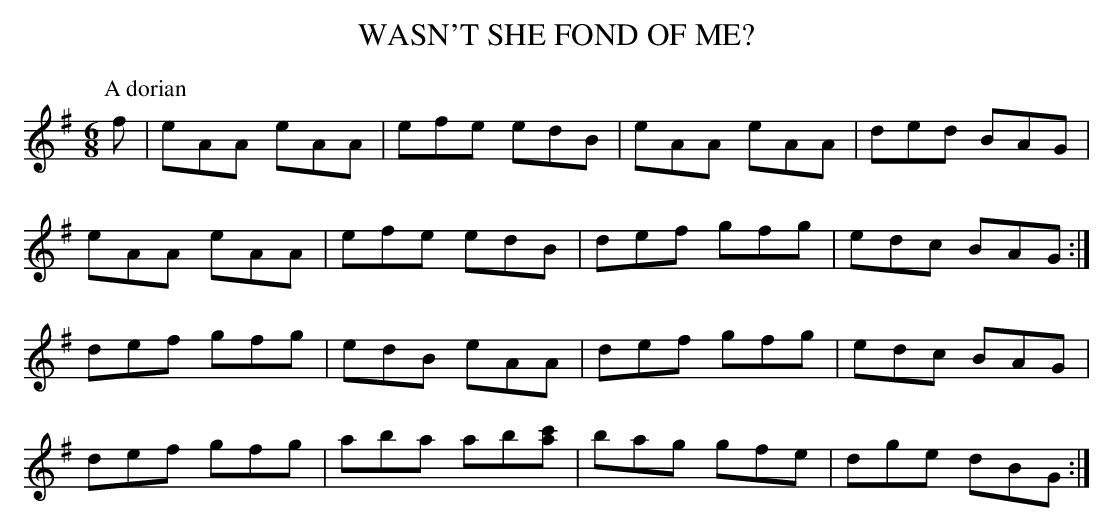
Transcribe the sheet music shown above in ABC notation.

X:1
T:WASN'T SHE FOND OF ME?
M:6/8
L:1/8
K:G
P:A dorian
f|eAA eAA|efe edB|eAA eAA|ded BAG|
eAA eAA|efe edB|def gfg|edc BAG :|
def gfg|edB eAA|def gfg|edc BAG|
def gfg|aba ab[ac']|bag gfe|dge dBG :|
